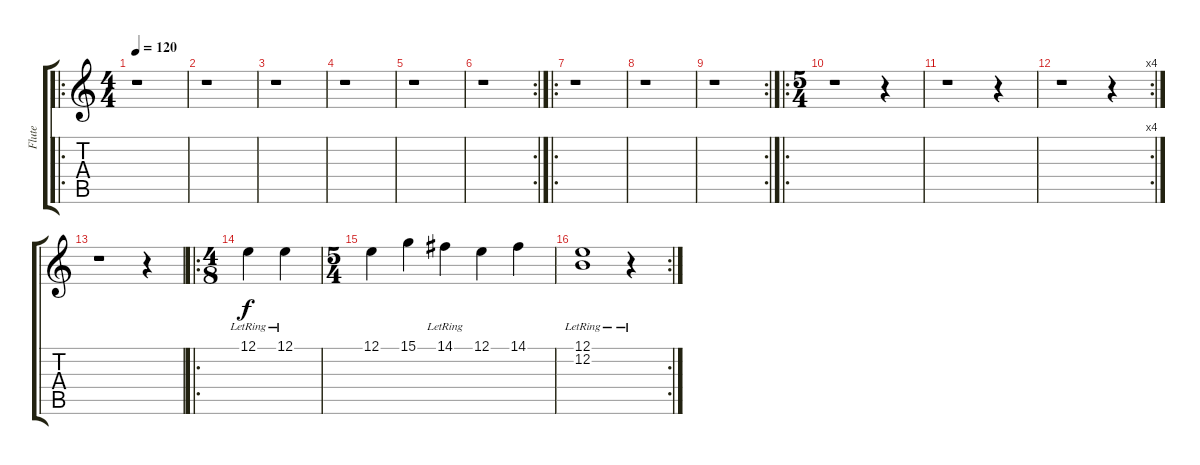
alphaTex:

\track ("Flute" "Flute") {instrument flute}
\staff {score tabs}
\tuning (E4 B3 G3 D3 A2 E2) {hide}
\ro
\ts (4 4)
\tempo 120
\clef g2
\ks c
r.1{dy f instrument flute} |
r.1 |
r.1 |
r.1 |
r.1 |
\rc 2
r.1 |
\ro
r.1 |
r.1 |
\rc 2
r.1 |
\ro
\ts (5 4)
r.1 r.4 |
r.1 r.4 |
\rc 4
r.1 r.4 |
r.1 r.4 |
\ro
\ts (4 8)
12.1{lr}.4 12.1{lr}.4 |
\ts (5 4)
12.1.4 15.1.4 14.1{lr}.4 12.1.4 14.1.4 |
\rc 2
(12.1{lr} 12.2{lr}).1 r.4
